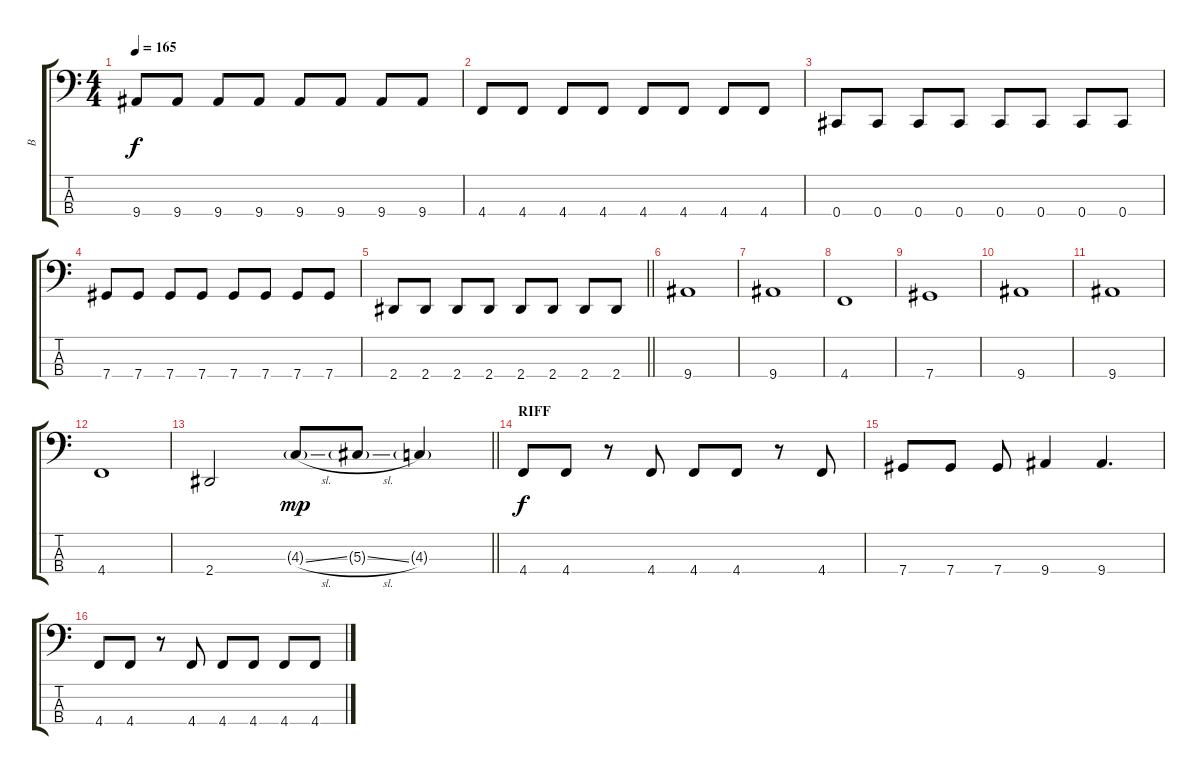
\track ("B" "B") {instrument electricbasspick}
\staff {score tabs}
\tuning (Gb2 Db2 Ab1 Db1) {hide}
\ts (4 4)
\tempo 165
\clef f4
\ks c
9.4.8{dy f} 9.4.8 9.4.8 9.4.8 9.4.8 9.4.8 9.4.8 9.4.8 |
4.4.8 4.4.8 4.4.8 4.4.8 4.4.8 4.4.8 4.4.8 4.4.8 |
0.4.8 0.4.8 0.4.8 0.4.8 0.4.8 0.4.8 0.4.8 0.4.8 |
7.4.8 7.4.8 7.4.8 7.4.8 7.4.8 7.4.8 7.4.8 7.4.8 |
\barLineRight lightlight
2.4.8 2.4.8 2.4.8 2.4.8 2.4.8 2.4.8 2.4.8 2.4.8 |
\section ("" "")
9.4.1 |
9.4.1 |
4.4.1 |
7.4.1 |
9.4.1 |
9.4.1 |
4.4.1 |
\barLineRight lightlight
2.4.2 4.3{sl g}.8{dy mp} 5.3{sl g}.8 4.3{g}.4 |
\section ("" "RIFF")
4.4.8{dy f} 4.4.8 r.8 4.4.8 4.4.8 4.4.8 r.8 4.4.8 |
7.4.8 7.4.8 7.4.8 9.4.4 9.4.4{d} |
4.4.8 4.4.8 r.8 4.4.8 4.4.8 4.4.8 4.4.8 4.4.8
